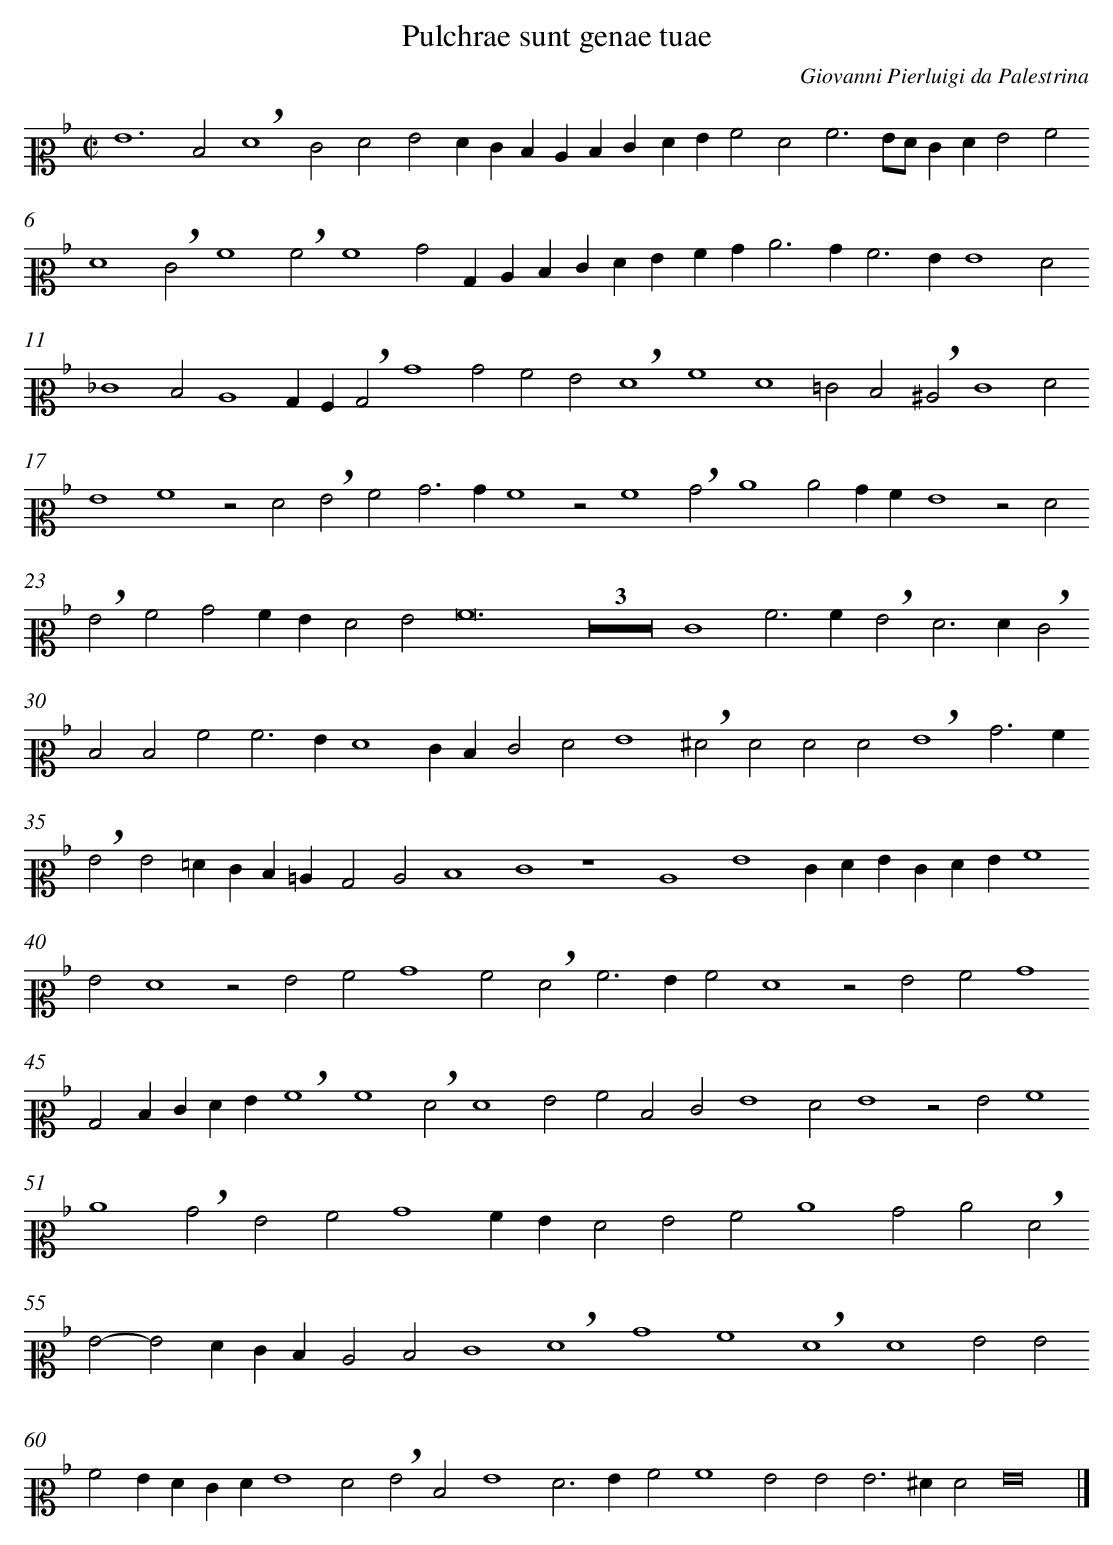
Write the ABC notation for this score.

X:1
T: Pulchrae sunt genae tuae
C: Giovanni Pierluigi da Palestrina
L: 1/4
M: C|
K: F clef=C2
G6D2 [|]
!breath!F4E2F2 [|]
G2FEDCDE [|]
FGA2F2A3 [|]
G/F/EFG2A2 [|]
F4!breath!E2A4 [|]
!breath!A2A4 [|]
B2B,CDEFG [|]
AB2<c2BA3 [|]
GG4F2 [|]
_E4D2C4 [|]
B,A,!breath!B,2B4 [|]
B2A2G2 [|]
!breath!F4A4 [|]
F4=E2D2 [|]
!breath!^C2E4F2 [|]
G4A4 [|]
z2F2!breath!G2A2 [|]
B2>B2A4 [|]
z2A4!breath!B2 [|]
c4c2BA [|]
G4z2F2 [|]
!breath!G2A2B2AG [|]
F2G2A12 [|]
Z3 [|]
E4A3A [|]
!breath!G2F2>F2!breath!E2 [|]
D2D2A2A3 [|]
GF4ED [|]
E2F2G4 [|]
!breath!^F2F2F2F2 [|]
!breath!G4B3A [|]
!breath!G2G2=FED=C [|]
B,2C2D4 [|]
E4z4 [|]
C4G4 [|]
EFGEFGA4 [|]
G2F4 [|]
z2G2A2B4 [|]
A2!breath!F2A3 [|]
GA2F4 [|]
z2G2A2B4 [|]
B,2DEFG [|]
!breath!A4A4 [|]
!breath!F2F4G2 [|]
A2D2E2G4 [|]
F2G4 [|]
z2G2A4 [|]
c4!breath!B2G2 [|]
A2B4AG [|]
F2G2A2c4 [|]
B2c2!breath!F2 [|]
G2-G2FED [|]
C2D2E4 [|]
!breath!F4B4 [|]
A4!breath!F4 [|]
F4G2G2 [|]
A2GFEFG4 [|]
F2!breath!G2D2 [|]
G4F3G [|]
A2A4G2 [|]
G2G2>^F2F2 [|]
G8 |]
